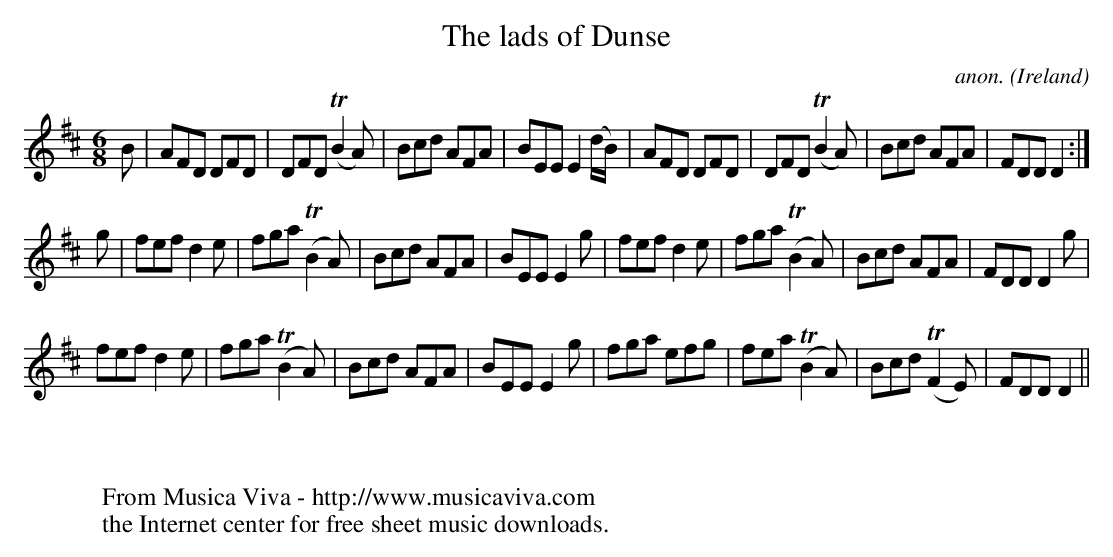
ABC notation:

X:1
T:The lads of Dunse
C:anon.
O:Ireland
m:Tn2 = (3n/o/n/ o/4n/4-n/
M:6/8
L:1/8
K:D
B|AFD DFD|DFD (TB2A)|Bcd AFA|BEE E2(d/B/)|AFD DFD|DFD (TB2A)|Bcd AFA|FDD D2:|
g|fef d2e|fga (TB2A)|Bcd AFA|BEE E2g|fef d2e|fga (TB2A)|Bcd AFA|FDD D2g|
fef d2e|fga (TB2A)|Bcd AFA|BEE E2g|fga efg|fea (TB2A)|Bcd (TF2E)|FDD D2||
W:
W:
W: From Musica Viva - http://www.musicaviva.com
W: the Internet center for free sheet music downloads.
